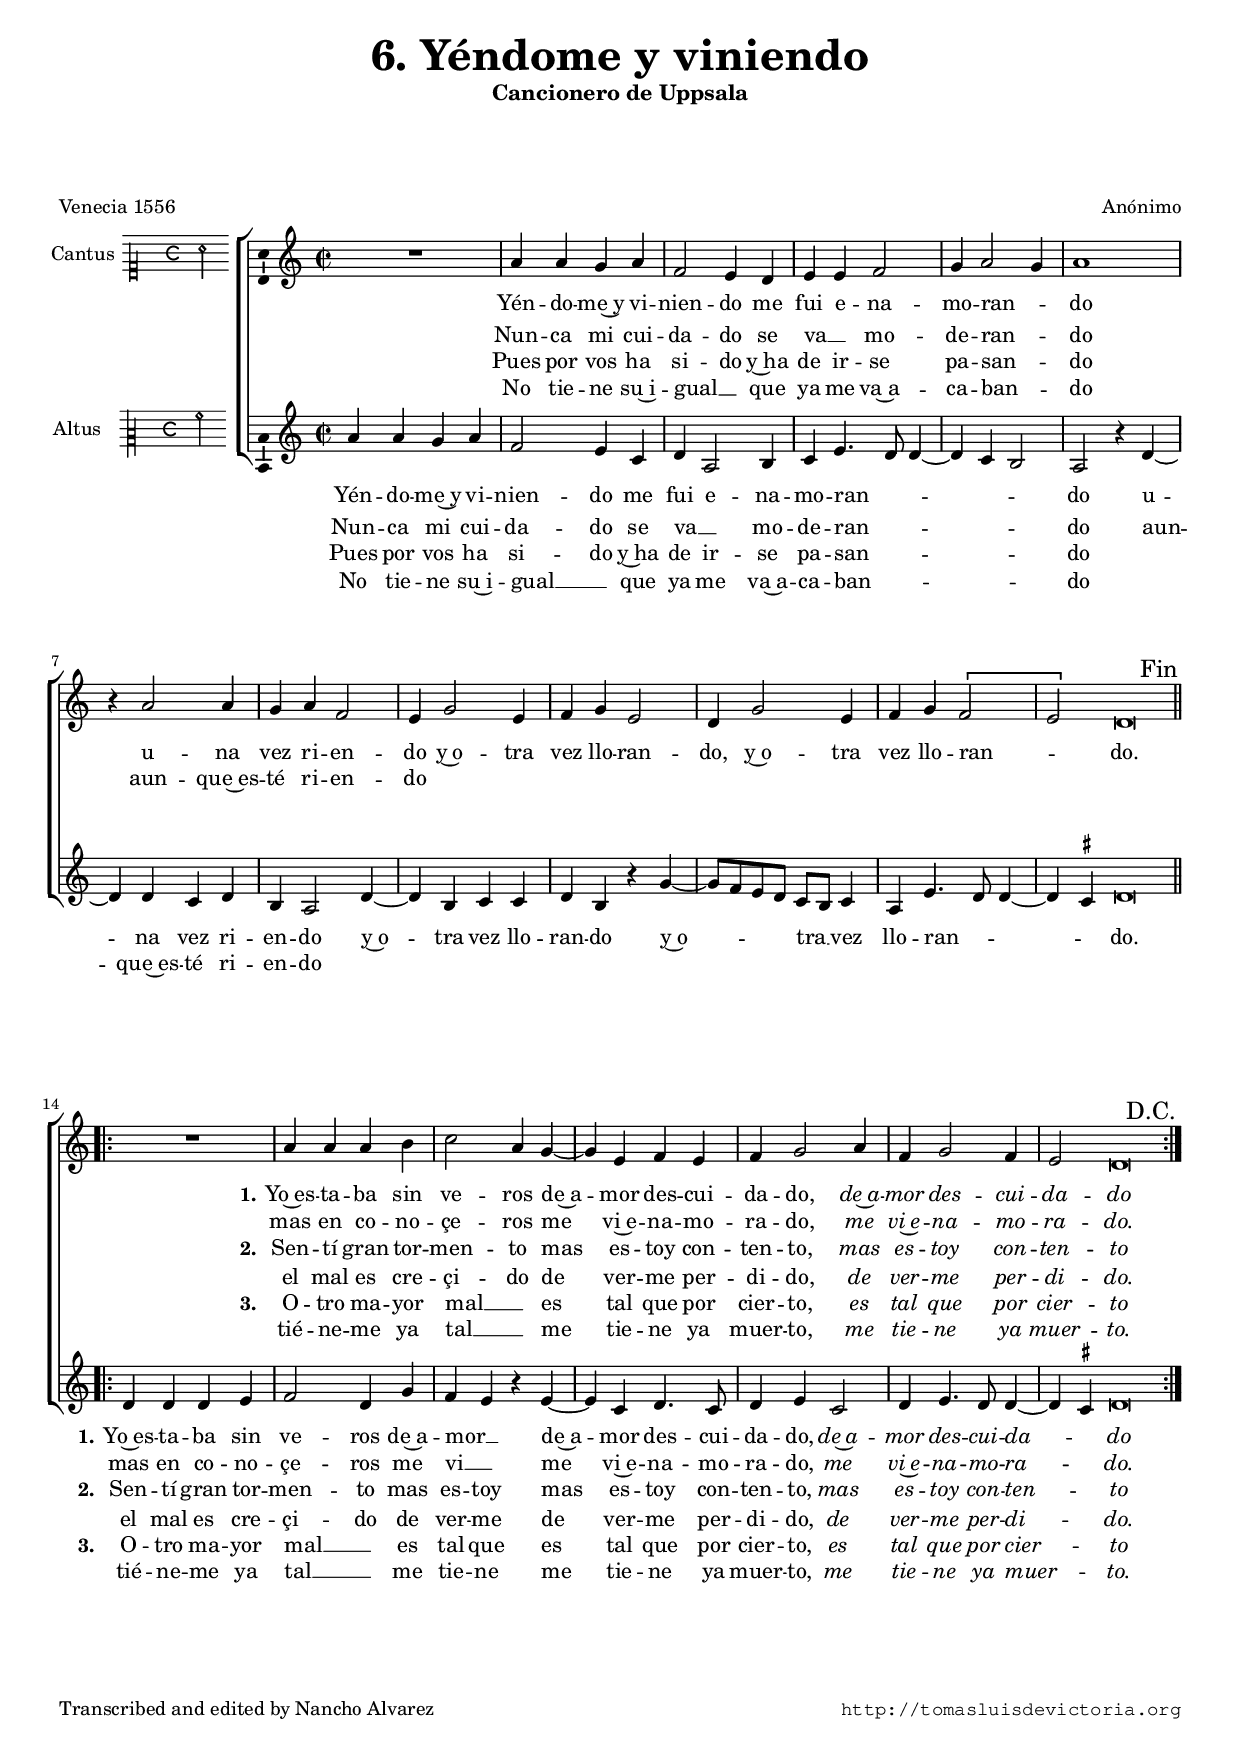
\version "2.18.0"

#(set-default-paper-size "a4")
#(set-global-staff-size 16.7)
#(ly:set-option 'point-and-click #f)
%mobile -s14.0 -i3.2

italicas=\override LyricText.font-shape = #'italic
rectas=\override LyricText.font-shape = #'upright
ss=\once \set suggestAccidentals = ##t
incipitwidth = 18
mtempo={\tempo 4 = 100}
mtempob={\tempo 4 = 50}

htitle="Yéndome y viniendo"
hcomposer="Anónimo"

\header {
	title=\markup{\fontsize #3 "6. Yéndome y viniendo"}
	subtitle="Cancionero de Uppsala"
	subsubtitle=\markup{\null \vspace #3 }
	composer="Anónimo"
        pdfauthor=\composer
	%opus="(-)"
	poet=\markup{"Venecia 1556"}
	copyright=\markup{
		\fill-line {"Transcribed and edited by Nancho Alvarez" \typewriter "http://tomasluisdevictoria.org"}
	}
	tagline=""
}

global={\key c \major \time 2/2 \skip 1*13 \bar ".|:-||" %\break
	\skip 1*7 \bar ":|."
}


cantus=\relative c''{
	R1
	a4 a g a
	f2 e4 d
	e e f2
	g4 a2 g4 % \ss gis??
	a1
	r4 a2 a4
	g a f2
	e4 g2 e4
	f g e2
	d4 g2 e4
	f4 g \[f2
	e\] \mtempob d\breve*1/4
	\override Score.RehearsalMark.self-alignment-X = #right
	\override Score.RehearsalMark.break-visibility = #'#(#t #t #f)
	\mark \markup{"Fin"}
	\mtempo
	R1
	a'4 a a b
	c2 a4 g ~
	g4 e f e
	f g2 a4
	f4 g2 f4
	e2 \mtempob d\breve*1/4
	\mark \markup{"D.C."}
}

altus=\relative c''{
	a4 a g a
	f2 e4 c
	d4 a2 b4
	c4 e4. d8 d4 ~
	d4 c b2
	a r4 d4 ~
	d d c d
	b4 a2 d4 ~
	d b c c
	d b r g' ~
	g8 f e d c b c4
	a e'4. d8 d4 ~
	d \ss cis d\breve*1/4
	d4 d d e
	f2 d4 g
	f4 e r4 e ~
	e c d4. c8
	d4 e c2
	d4 e4. d8 d4 ~
	d \ss cis d\breve*1/4
}

textocantus=\lyricmode{
Yén -- do -- me~y vi -- nien -- do
me fui e -- na -- mo -- ran -- _ do % fuy Enamorando
u -- na vez ri -- en -- do
y~o -- tra vez llo -- ran -- do,
y~o -- tra vez llo -- ran -- _ do.
\set stanza = "1."
Yo~es -- ta -- ba sin ve -- ros
de~a -- mor des -- cui -- da -- do, % Descuydado
\italicas %no
de~a -- mor des -- cui -- da -- do
}
textocantusb=\lyricmode{
Nun -- ca mi cui -- da -- do
se va __ _ mo -- de -- ran -- _ do
aun -- que~es -- té ri -- en -- do
"  " _ _ _ _ _ _ _ _ _ _ _ _ 
mas en co -- no -- çe -- ros
me vi~e -- na -- mo -- ra -- do,
\italicas %no
me vi~e -- na -- mo -- ra -- do.
}
textocantusc=\lyricmode{
Pues por vos ha si -- do
y~ha de ir -- se pa -- san -- _ do
"  " _ _ _ _ _ _ _ _ _ _ _ _ _ _ _ _ _ _ 
\set stanza = "2."
Sen -- tí gran tor -- men -- to
mas es -- toy con -- ten -- to,
\italicas
mas es -- toy con -- ten -- to
}
textocantusd=\lyricmode{
No tie -- ne su~i -- gual __ _
que ya me va~a -- ca -- ban -- _ do
"  " _ _ _ _ _ _ _ _ _ _ _ _ _ _ _ _ _ _ 
el mal es cre -- çi -- do
de ver -- me per -- di -- do,
\italicas
de ver -- me per -- di -- do.
}
textocantuse=\lyricmode{
_ _ _ _ _ _ _ _ _ _ _ 
_ _ _ _ _ _ _ _ _ _ _ 
_ _ _ _ _ _ _ _ _ _ _ 
\set stanza = "3."
O -- tro ma -- yor mal __ _
es tal que por cier -- to,
\italicas
es tal que por cier -- to
}
textocantusf=\lyricmode{
_ _ _ _ _ _ _ _ _ _ _ 
_ _ _ _ _ _ _ _ _ _ _ 
_ _ _ _ _ _ _ _ _ _ _ 
tié -- ne -- me ya tal __ _
me tie -- ne ya muer -- to,
\italicas
me tie -- ne ya muer -- to.
}


textoaltus=\lyricmode{
Yén -- do -- me~y vi -- nien -- do
me fui e -- na -- mo -- ran -- _ _ _ _ do % fuy Enamorando
u -- na vez ri -- en -- do
y~o -- tra vez llo -- ran -- do
y~o -- _ _ _ tra __ _ vez llo -- ran -- _ _ _ do.
\set stanza = "1."
Yo~es -- ta -- ba sin ve -- ros
de~a -- mor __ _ 
de~a -- mor des -- cui -- da -- do, % descuidando
\italicas %no
de~a -- mor des -- cui -- da -- _ do
}
textoaltusb=\lyricmode{
Nun -- ca mi cui -- da -- do
se va __ _ mo -- de -- ran -- _ _ _ _ do
aun -- que~es -- té ri -- en -- do
"  " _ _ _ _ _ _ _ _ _ _ _ _ _ _ _ _ _ _
mas en co -- no -- çe -- ros
me vi __ _
me vi~e -- na -- mo -- ra -- do,
\italicas %no
me vi~e -- na -- mo -- ra -- _ do.
}
textoaltusc=\lyricmode{
Pues por vos ha si -- do
y~ha de ir -- se pa -- san -- _ _ _ _ do
"  " _ _ _ _ _ _ _ _ _ _ _ _ _ _ _ _ _ _ 
_ _ _ _ _ _ 
\set stanza = "2."
Sen -- tí gran tor -- men -- to
mas es -- toy
mas es -- toy con -- ten -- to,
\italicas
mas es -- toy con -- ten -- _ to
}
textoaltusd=\lyricmode{
No tie -- ne su~i -- gual __ _
que ya me va~a -- ca -- ban -- _ _ _ _ do
"  " _ _ _ _ _ _ _ _ _ _ _ _ _ _ _ _ _ 
_ _ _ _ _ _ _ 
el mal es cre -- çi -- do
de ver -- me
de ver -- me per -- di -- do,
\italicas 
de ver -- me per -- di -- _ do.
}
textoaltuse=\lyricmode{
_ _ _ _ _ _ _ _ _ _ _ 
_ _ _ _ _ _ _ _ _ _ _ 
_ _ _ _ _ _ _ _ _ _ _ 
_ _ _ _ _ _ _ _ _ 
\set stanza = "3."
O -- tro ma -- yor mal __ _
es tal que 
es tal que por cier -- to,
\italicas
es tal que por cier -- _ to
}
textoaltusf=\lyricmode{
_ _ _ _ _ _ _ _ _ _ _ 
_ _ _ _ _ _ _ _ _ _ _ 
_ _ _ _ _ _ _ _ _ _ _ 
_ _ _ _ _ _ _ _ _ 
tié -- ne -- me ya tal __ _
me tie -- ne
me tie -- ne ya muer -- to,
\italicas
me tie -- ne ya muer -- _ to.
}


incipitcantus=\markup{
	\score{
		{ 
		\set Staff.instrumentName="Cantus "
		\override NoteHead.style = #'neomensural
		\override Staff.TimeSignature.style = #'neomensural
		\cadenzaOn 
		\clef "petrucci-c1" % luego cambia a c2
		\key c \major
		\time 4/4
                a'2
		} 

	\layout { line-width=\incipitwidth indent = 0 }
	}
}

incipitaltus=\markup{
	\score{
		{ 
		\set Staff.instrumentName="Altus   "
		\override NoteHead.style = #'neomensural 
		\override Staff.TimeSignature.style = #'neomensural
		\cadenzaOn 
		\clef "petrucci-c2"
		\key c \major
		\time 4/4
                a'2
		} 
	\layout { line-width=\incipitwidth indent = 0 }
	}
}
%\layout {
%       \context {\Voice
%               \remove Ligature_bracket_engraver
%               \consists Mensural_ligature_engraver
%       }
%       line-width=\incipitwidth
%       indent = 0
%}

\score {\transpose c' c'{
\new ChoirStaff<<

	\new Staff <<\global
	\new Voice="v1" {
		\set Staff.instrumentName=\incipitcantus
		\clef "treble"
		\cantus }
	\new Lyrics \lyricsto "v1" {\textocantus }
	\new Lyrics \lyricsto "v1" {\textocantusb }
	\new Lyrics \lyricsto "v1" {\textocantusc }
	\new Lyrics \lyricsto "v1" {\textocantusd }
	\new Lyrics \lyricsto "v1" {\textocantuse }
	\new Lyrics \lyricsto "v1" {\textocantusf }
	>>

	\new Staff <<\global
	\new Voice="v2" {
		\set Staff.instrumentName=\incipitaltus
		\clef "treble"
		\altus }
	\new Lyrics \lyricsto "v2" {\textoaltus }
	\new Lyrics \lyricsto "v2" {\textoaltusb }
	\new Lyrics \lyricsto "v2" {\textoaltusc }
	\new Lyrics \lyricsto "v2" {\textoaltusd }
	\new Lyrics \lyricsto "v2" {\textoaltuse }
	\new Lyrics \lyricsto "v2" {\textoaltusf }
	>>	
>>

	} % transpose

\layout{ 
	\context {\Lyrics 
		\override VerticalAxisGroup.staff-affinity = #UP
		\override VerticalAxisGroup.nonstaff-relatedstaff-spacing =
			#'((basic-distance . 0) (minimum-distance . 0) (padding . 1.5))
		\override VerticalAxisGroup.nonstaff-nonstaff-spacing =
			#'((basic-distance . 0) (minimum-distance . 3) (padding . 1))
		\override LyricText.font-size = #1.2
		\override LyricHyphen.minimum-distance = #0.5
	}
	\context {\Score 
		tempoHideNote = ##t
		\override BarNumber.padding = #2 
	}
	\context {\Voice 
		%melismaBusyProperties = #'()
		%autoBeaming = ##f
	}
	\context {\Staff 
                %\RemoveEmptyStaves
                %\override VerticalAxisGroup.remove-first = ##t
		\override VerticalAxisGroup.staff-staff-spacing =
			#'((basic-distance . 13) (minimum-distance . 0) (padding . 1))
		\consists Ambitus_engraver 
		\override LigatureBracket.padding = #1
	}
}

%\midi { \mtempo }

}


\paper{
	evenHeaderMarkup=\markup  \fill-line { \fromproperty #'page:page-number-string \htitle \hcomposer }
	oddHeaderMarkup= \markup  \fill-line { \on-the-fly #not-first-page \hcomposer \on-the-fly #not-first-page \htitle \on-the-fly #not-first-page \fromproperty #'page:page-number-string }
	%system-count=5
	%page-count = 5
	ragged-last-bottom = ##f
	indent=3.2\cm
	system-system-spacing =
	#'((basic-distance . 20) (minimum-distance . 0) (padding . 5))
	top-system-spacing = % header
	#'((basic-distance . 8) (minimum-distance . 0) (padding . 0))
	last-bottom-spacing = % footer
	#'((basic-distance . 25) (minimum-distance . 0) (padding . 0))
	markup-system-spacing.padding = #1.5
}
